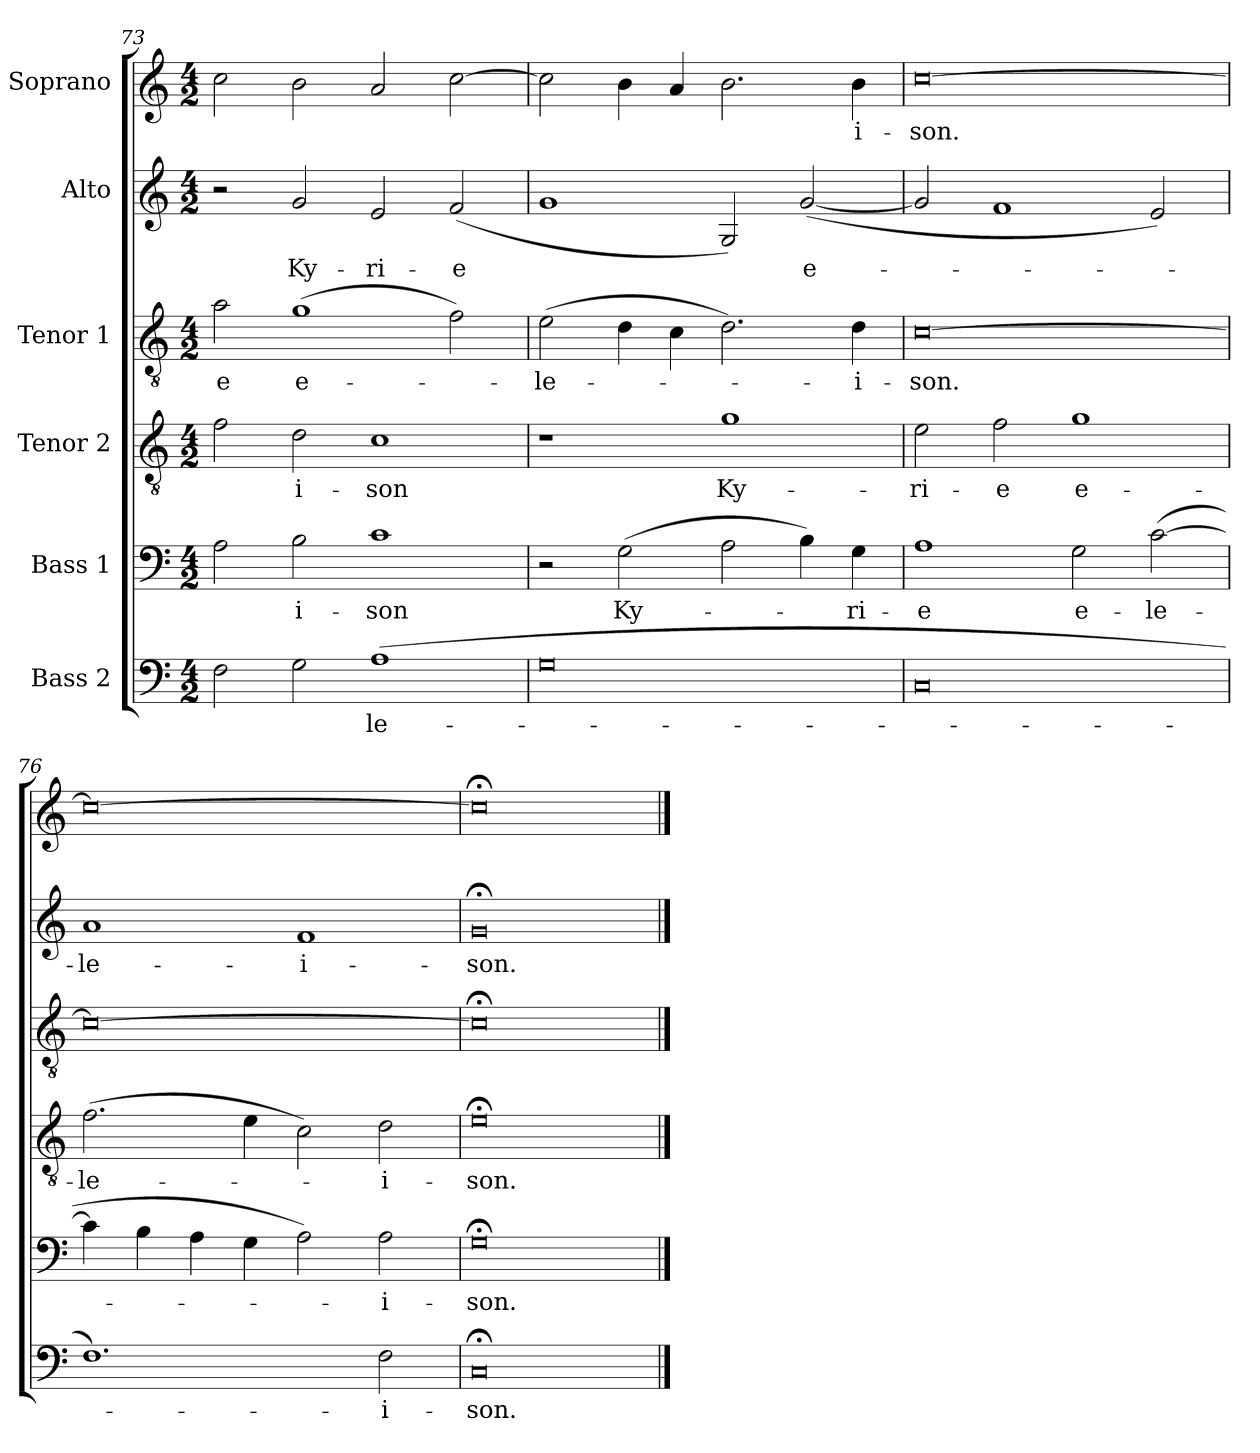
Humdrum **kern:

**kern	**text	**kern	**text	**kern	**text	**kern	**text	**kern	**text	**kern	**text
*part6	*part6	*part5	*part5	*part4	*part4	*part3	*part3	*part2	*part2	*part1	*part1
*staff6	*staff6	*staff5	*staff5	*staff4	*staff4	*staff3	*staff3	*staff2	*staff2	*staff1	*staff1
*I"Bass 2	*	*I"Bass 1	*	*I"Tenor 2	*	*I"Tenor 1	*	*I"Alto	*	*I"Soprano	*
*clefF4	*	*clefF4	*	*clefGv2	*	*clefGv2	*	*clefG2	*	*clefG2	*
*k[]	*	*k[]	*	*k[]	*	*k[]	*	*k[]	*	*k[]	*
*C:	*	*C:	*	*C:	*	*C:	*	*C:	*	*C:	*
*M4/2	*	*M4/2	*	*M4/2	*	*M4/2	*	*M4/2	*	*M4/2	*
=73	=73	=73	=73	=73	=73	=73	=73	=73	=73	=73	=73
2F\	.	2A\	.	2f\	.	2a\	-e	2r	.	2cc\	.
2G\	.	2B\	-i-	2d\	-i-	(1g	e-	2g/	Ky-	2b\	.
(1A	-le-	1c	-son	1c	-son	.	.	2e/	-ri-	2a/	.
.	.	.	.	.	.	2f\)	.	(2f/	-e	[2cc\	.
=74	=74	=74	=74	=74	=74	=74	=74	=74	=74	=74	=74
0G	.	2r	.	1r	.	(2e\	-le-	1g	.	2cc\]	.
.	.	(2G\	Ky-	.	.	4d\	.	.	.	4b\	.
.	.	.	.	.	.	4c\	.	.	.	4a/	.
.	.	2A\	.	1g	Ky-	2.d\)	.	2G/)	.	2.b\	.
.	.	4B\)	.	.	.	.	.	([2g/	e-	.	.
.	.	4G\	-ri-	.	.	4d\	-i-	.	.	4b\	-i-
=75	=75	=75	=75	=75	=75	=75	=75	=75	=75	=75	=75
0C	.	1A	-e	2e\	-ri-	[0c	-son.	2g/]	.	[0cc	-son.
.	.	.	.	2f\	-e	.	.	1f	.	.	.
.	.	2G\	e-	1g	e-	.	.	.	.	.	.
.	.	([2c\	-le-	.	.	.	.	2e/)	.	.	.
=76	=76	=76	=76	=76	=76	=76	=76	=76	=76	=76	=76
1.F)	.	4c\]	.	(2.f\	-le-	0c_	.	1a	-le-	0cc_	.
.	.	4B\	.	.	.	.	.	.	.	.	.
.	.	4A\	.	.	.	.	.	.	.	.	.
.	.	4G\	.	4e\	.	.	.	.	.	.	.
.	.	2A\)	.	2c\)	.	.	.	1f	-i-	.	.
2F\	-i-	2A\	-i-	2d\	-i-	.	.	.	.	.	.
=77	=77	=77	=77	=77	=77	=77	=77	=77	=77	=77	=77
0C;<	-son.	0G;<	-son.	0e;<	-son.	0c;<]	.	0g;	-son.	0cc;<]	.
==	==	==	==	==	==	==	==	==	==	==	==
*-	*-	*-	*-	*-	*-	*-	*-	*-	*-	*-	*-
